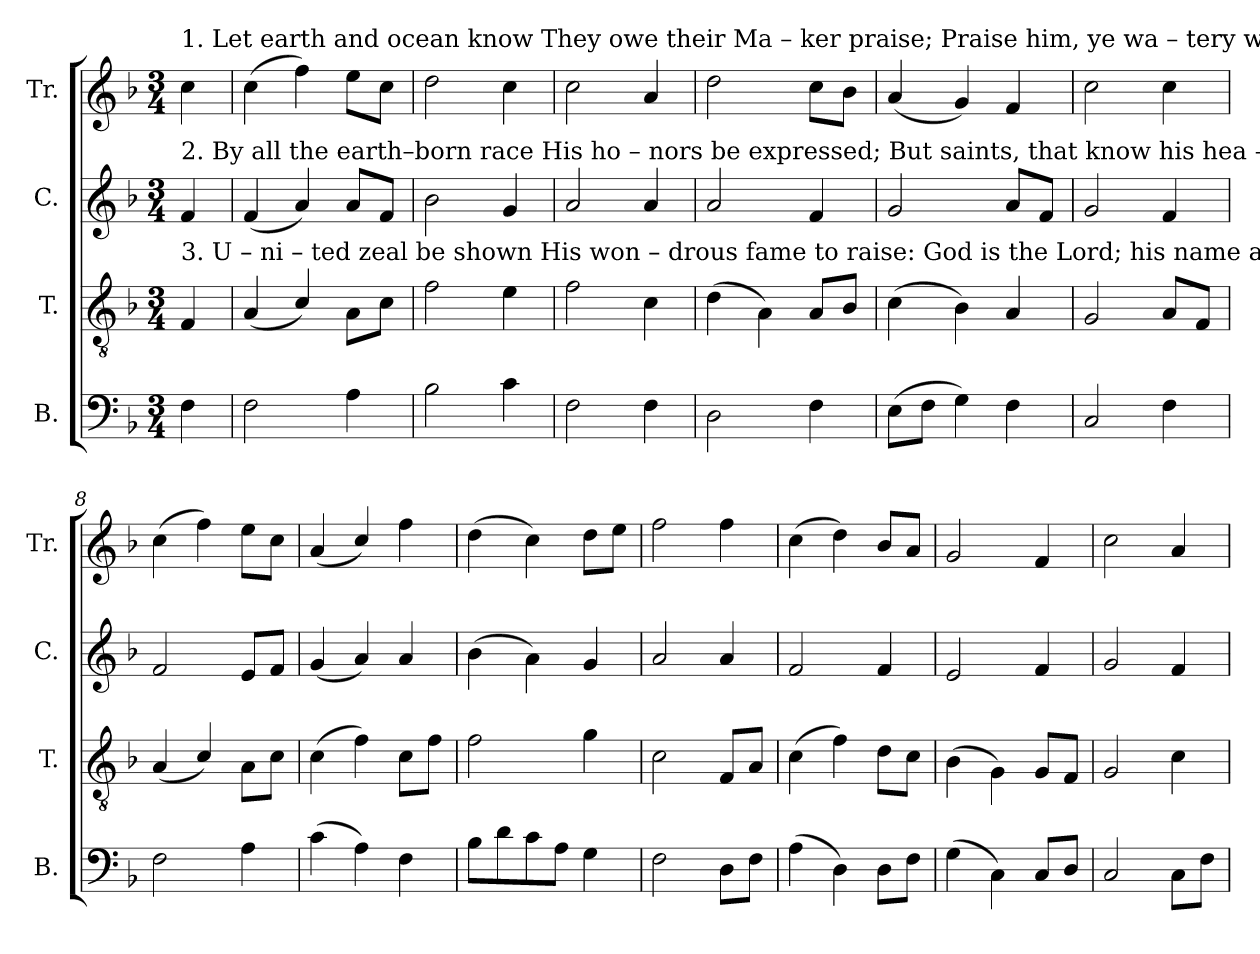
**kern	**kern	**kern	**kern
*part4	*part3	*part2	*part1
*staff4	*staff3	*staff2	*staff1
*I"B.	*I"T.	*I"C.	*I"Tr.
*I'B.	*I'T.	*I'C.	*I'Tr.
*clefF4	*clefGv2	*clefG2	*clefG2
*k[b-]	*k[b-]	*k[b-]	*k[b-]
*M3/4	*M3/4	*M3/4	*M3/4
*MM90	*MM90	*MM90	*MM90
=1	=1	=1	=1
!	!	!	!LO:TX:a:t=1. Let  earth  and  ocean  know They owe their  Ma     –    ker  praise; Praise him,  ye      wa  –  tery     worlds          be –   low,  And   mon  –  sters   of      the    seas.  From
!	!	!LO:TX:a:t=2.  By  all  the  earth–born race  His ho  –  nors     be          expressed;  But   saints,  that   know   his     hea       –     venly  grace Should learn  to    praise  him  best. Mon–	!
!	!LO:TX:a:t=3. U –  ni  – ted zeal be shown  His won – drous  fame       to      raise&colon; God   is      the      Lord;   his    name             a    –   lone  De  – serves  our    end  –  less  praise. Let	!	!
4F!\	4F!/	4f!/	4cc!\
=2	=2	=2	=2
2F!\	(4A!/	(4f!/	(4cc!\
.	4c!/)	4a!/)	4ff!\)
4A!\	8A!\L	8a!/L	8ee!\L
.	8c!\J	8f!/J	8cc!\J
=3	=3	=3	=3
2B-!\	2f!\	2b-!\	2dd!\
4c!\	4e!\	4g!/	4cc!\
=4	=4	=4	=4
2F!\	2f!\	2a!/	2cc!\
4F!\	4c!\	4a!/	4a!/
=5	=5	=5	=5
2D!\	(4d!\	2a!/	2dd!\
.	4A!\)	.	.
4F!\	8A!/L	4f!/	8cc!\L
.	8B-!/J	.	8b-!\J
=6	=6	=6	=6
(8E!\L	(4c!\	2g!/	(4a!/
8F!\J	.	.	.
4G!\)	4B-!\)	.	4g!/)
4F!\	4A!/	8a!/L	4f!/
.	.	8f!/J	.
=7	=7	=7	=7
2C!/	2G!/	2g!/	2cc!\
4F!\	8A!/L	4f!/	4cc!\
.	8F!/J	.	.
=8	=8	=8	=8
2F!\	(4A!/	2f!/	(4cc!\
.	4c!/)	.	4ff!\)
4A!\	8A!\L	8e!/L	8ee!\L
.	8c!\J	8f!/J	8cc!\J
=9	=9	=9	=9
(4c!\	(4c!\	(4g!/	(4a!/
4A!\)	4f!\)	4a!/)	4cc!/)
4F!\	8c!\L	4a!/	4ff!\
.	8f!\J	.	.
=10	=10	=10	=10
8B-!\L	2f!\	(4b-!\	(4dd!\
8d!\	.	.	.
8c!\	.	4a!\)	4cc!\)
8A!\J	.	.	.
4G!\	4g!\	4g!/	8dd!\L
.	.	.	8ee!\J
=11	=11	=11	=11
2F!\	2c!\	2a!/	2ff!\
8D!\L	8F!/L	4a!/	4ff!\
8F!\J	8A!/J	.	.
=12	=12	=12	=12
(4A!\	(4c!\	2f!/	(4cc!\
4D!\)	4f!\)	.	4dd!\)
8D!\L	8d!\L	4f!/	8b-!/L
8F!\J	8c!\J	.	8a!/J
=13	=13	=13	=13
(4G!\	(4B-!\	2e!/	2g!/
4C!\)	4G!\)	.	.
8C!/L	8G!/L	4f!/	4f!/
8D!/J	8F!/J	.	.
=14	=14	=14	=14
2C!/	2G!/	2g!/	2cc!\
8C!\L	4c!\	4f!/	4a!/
8F!\J	.	.	.
=	=	=	=
*-	*-	*-	*-
